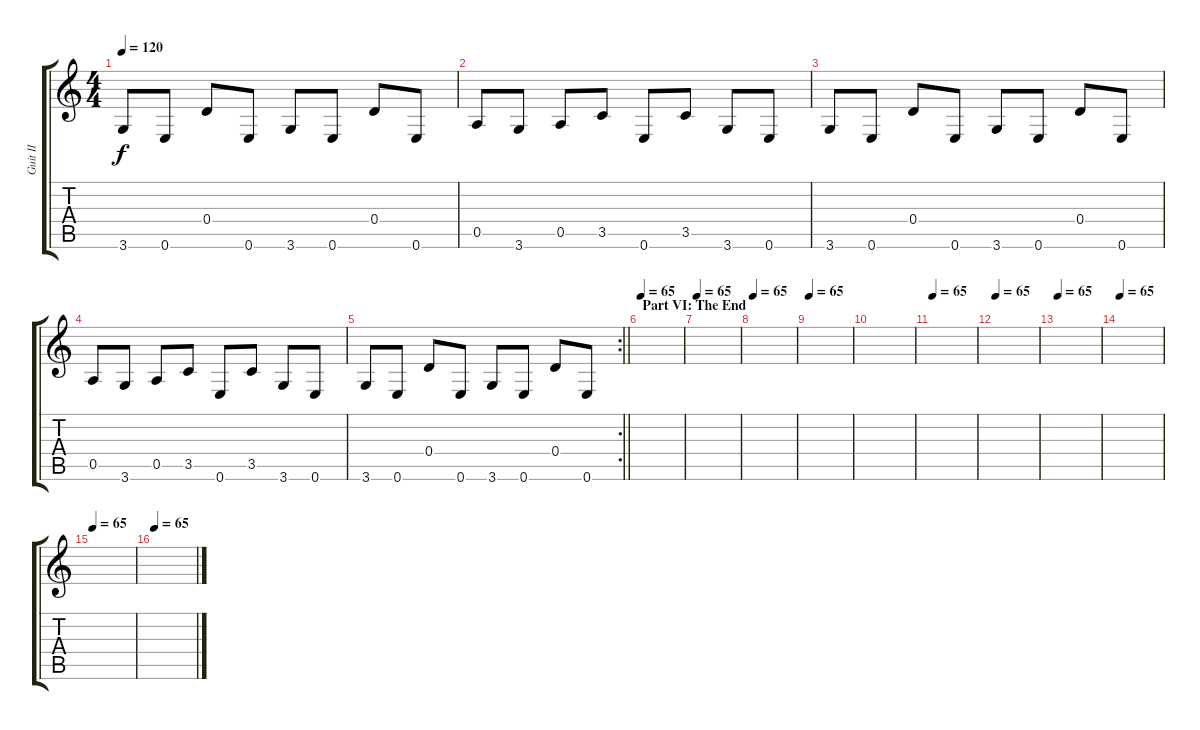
\track ("Guit II" "Guit II") {instrument acousticguitarsteel}
\staff {score tabs}
\tuning (E4 B3 G3 D3 A2 E2) {hide}
\ts (4 4)
\tempo 120
\clef g2
\ks c
3.6.8{dy f} 0.6.8 0.4.8 0.6.8 3.6.8 0.6.8 0.4.8 0.6.8 |
0.5.8 3.6.8 0.5.8 3.5.8 0.6.8 3.5.8 3.6.8 0.6.8 |
3.6.8 0.6.8 0.4.8 0.6.8 3.6.8 0.6.8 0.4.8 0.6.8 |
0.5.8 3.6.8 0.5.8 3.5.8 0.6.8 3.5.8 3.6.8 0.6.8 |
\rc 2
\barLineRight lightlight
3.6.8 0.6.8 0.4.8 0.6.8 3.6.8 0.6.8 0.4.8 0.6.8 |
\section ("" "Part VI: The End")
\tempo 65
|
\tempo 65
|
\tempo 65
|
\tempo 65
|
|
\tempo 65
|
\tempo 65
|
\tempo 65
|
\tempo 65
|
\tempo 65
|
\tempo 65
